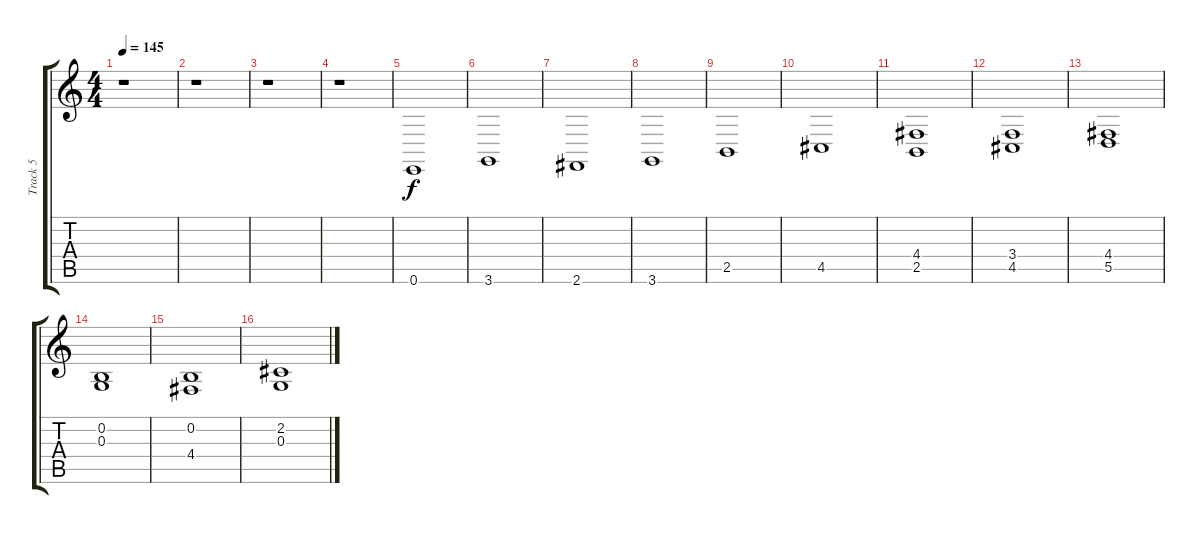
\track ("Track 5" "Track 5") {instrument stringensemble1}
\staff {score tabs}
\tuning (E4 B3 G3 D3 A2 E2) {hide}
\ts (4 4)
\tempo 145
\clef g2
\ks c
r.1{dy f instrument stringensemble1} |
r.1 |
r.1 |
r.1 |
0.6.1 |
3.6.1 |
2.6.1 |
3.6.1 |
2.5.1 |
4.5.1 |
(4.4 2.5).1 |
(3.4 4.5).1 |
(4.4 5.5).1 |
(0.2 0.3).1 |
(0.2 4.4).1 |
(2.2 0.3).1
